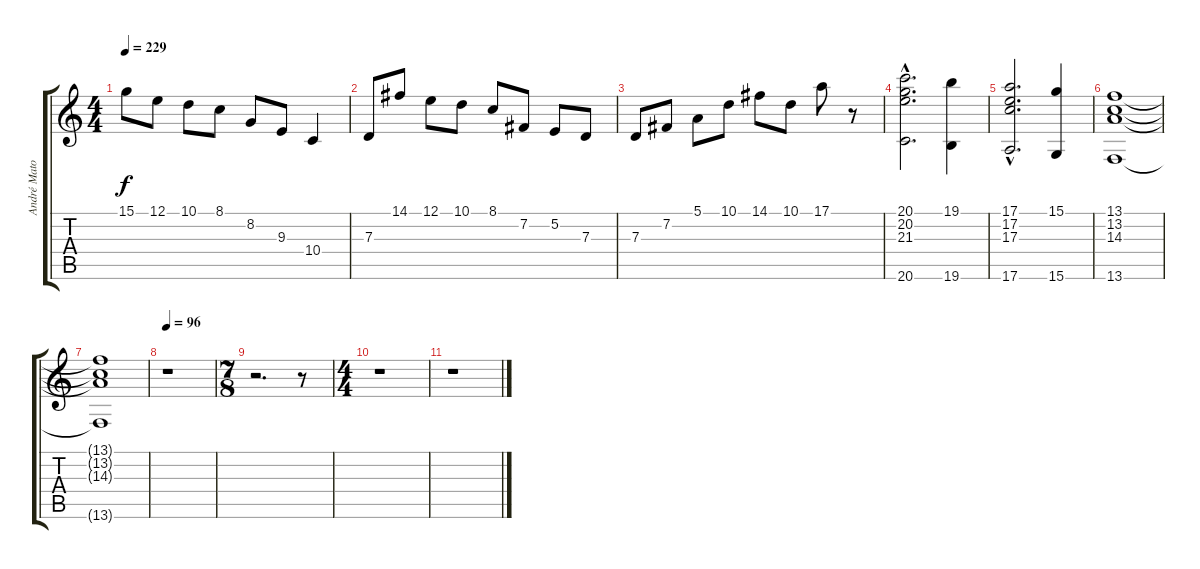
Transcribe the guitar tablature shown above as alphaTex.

\track ("André Matos (tecl)" "André Mato") {instrument stringensemble1}
\staff {score tabs}
\tuning (E4 B3 G3 D3 A2 E2) {hide}
\ts (4 4)
\tempo 229
\clef g2
\ks c
15.1.8{dy f} 12.1.8 10.1.8 8.1.8 8.2.8 9.3.8 10.4.4 |
7.3.8 14.1.8 12.1.8 10.1.8 8.1.8 7.2.8 5.2.8 7.3.8 |
7.3.8 7.2.8 5.1.8 10.1.8 14.1.8 10.1.8 17.1.8 r.8 |
(20.1{hac} 20.2{hac} 21.3{hac} 20.6{hac}).2{d} (19.1 19.6).4 |
(17.1{hac} 17.2{hac} 17.3{hac} 17.6{hac}).2{d} (15.1 15.6).4 |
(13.1 13.2 14.3 13.6).1 |
(13.1{t} 13.2{t} 14.3{t} 13.6{t}).1 |
\tempo 96
r.1{volume 10} |
\ts (7 8)
r.2{d} r.8 |
\ts (4 4)
r.1 |
r.1
